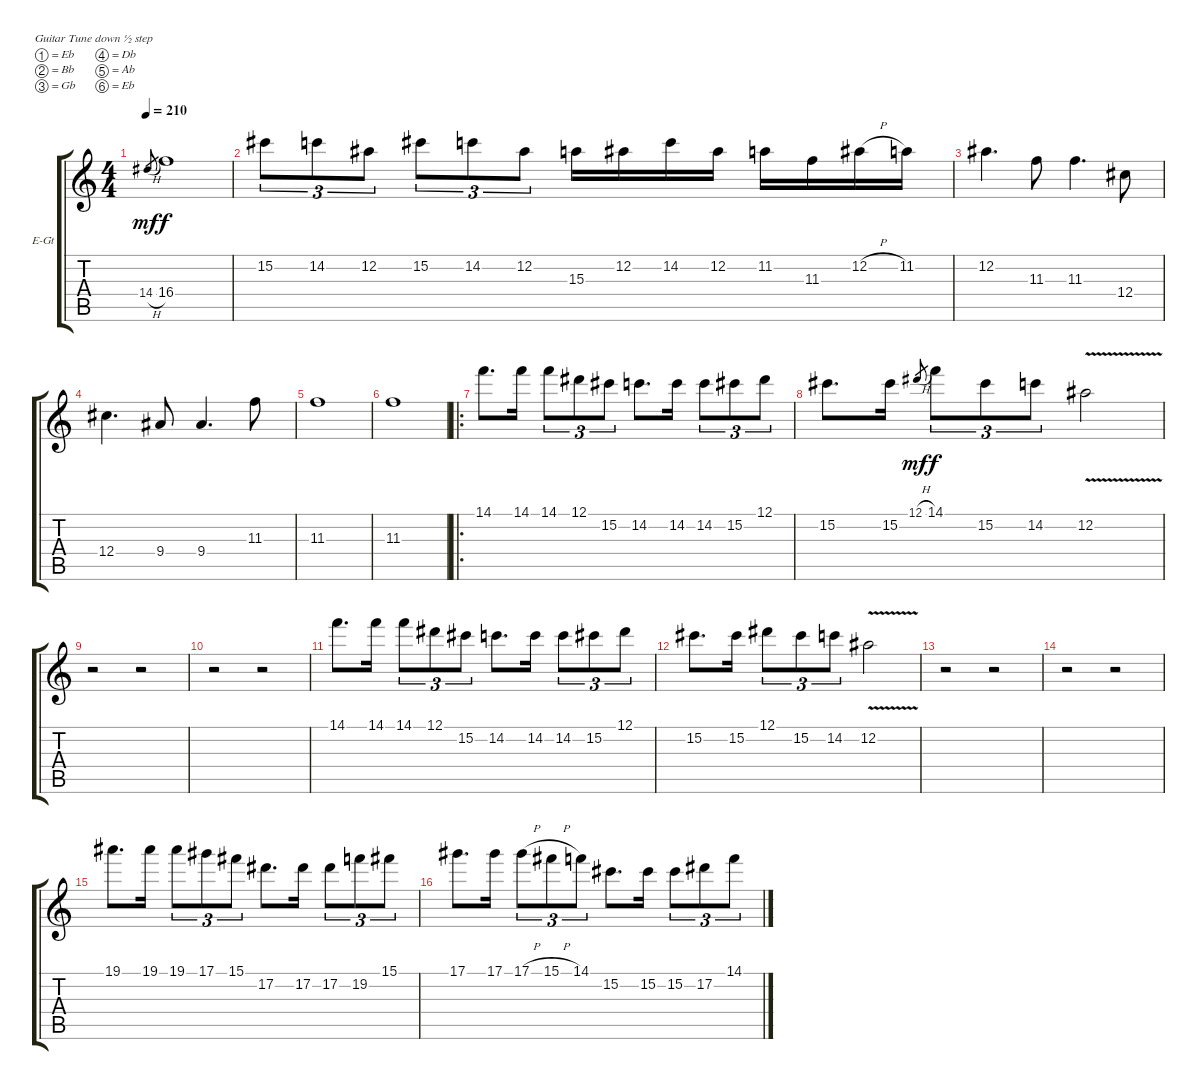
\bracketExtendMode groupsimilarinstruments
\firstSystemTrackNameOrientation horizontal
\otherSystemsTrackNameOrientation horizontal
\track ("Malmsteen Líder 2" "E-Gt") {instrument distortionguitar}
\staff {score tabs}
\tuning (Eb4 Bb3 Gb3 Db3 Ab2 Eb2)
\ts (4 4)
\tempo 210
\clef g2
\ks c
14.4{h}.8{gr dy mf} 16.4.1{dy f} |
15.2.8{tu (3 2)} 14.2.8{tu (3 2)} 12.2.8{tu (3 2)} 15.2.8{tu (3 2)} 14.2.8{tu (3 2)} 12.2.8{tu (3 2)} 15.3.16 12.2.16 14.2.16 12.2.16 11.2.16 11.3.16 12.2{h}.16 11.2.16 |
12.2.4{d} 11.3.8 11.3.4{d} 12.4.8 |
12.4.4{d} 9.4.8 9.4.4{d} 11.3.8 |
11.3.1 |
11.3.1 |
\ro
14.1.8{d} 14.1.16 14.1.8{tu (3 2)} 12.1.8{tu (3 2)} 15.2.8{tu (3 2)} 14.2.8{d} 14.2.16 14.2.8{tu (3 2)} 15.2.8{tu (3 2)} 12.1.8{tu (3 2)} |
15.2.8{d} 15.2.16 12.1{h}.8{gr dy mf} 14.1.8{tu (3 2) dy f} 15.2.8{tu (3 2)} 14.2.8{tu (3 2)} 12.2{v}.2 |
r.2 r.2 |
r.2 r.2 |
14.1.8{d} 14.1.16 14.1.8{tu (3 2)} 12.1.8{tu (3 2)} 15.2.8{tu (3 2)} 14.2.8{d} 14.2.16 14.2.8{tu (3 2)} 15.2.8{tu (3 2)} 12.1.8{tu (3 2)} |
15.2.8{d} 15.2.16 12.1.8{tu (3 2)} 15.2.8{tu (3 2)} 14.2.8{tu (3 2)} 12.2{v}.2 |
r.2 r.2 |
r.2 r.2 |
19.1.8{d} 19.1.16 19.1.8{tu (3 2)} 17.1.8{tu (3 2)} 15.1.8{tu (3 2)} 17.2.8{d} 17.2.16 17.2.8{tu (3 2)} 19.2.8{tu (3 2)} 15.1.8{tu (3 2)} |
17.1.8{d} 17.1.16 17.1{h}.8{tu (3 2)} 15.1{h}.8{tu (3 2)} 14.1.8{tu (3 2)} 15.2.8{d} 15.2.16 15.2.8{tu (3 2)} 17.2.8{tu (3 2)} 14.1.8{tu (3 2)}
